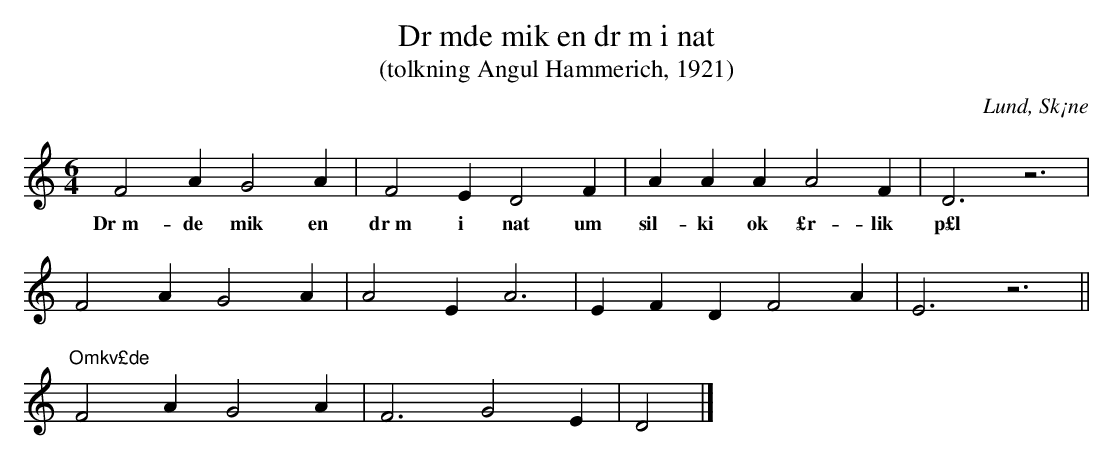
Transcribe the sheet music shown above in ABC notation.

X:1
T:Dr mde mik en dr m i nat
T:(tolkning Angul Hammerich, 1921)
O:Lund, Sk¡ne
M:6/4
L:1/4
K:C
F2 A G2 A | F2 E D2 F | A A A A2 F | D3 z3 |
w:Dr m-de mik en|dr m i nat um|sil-ki ok £r-lik|p£l
F2 A G2 A | A2 E A3 | E F D F2 A | E3 z3 ||
"Omkv£de" F2 A G2 A | F3 G2 E | D2 |]
